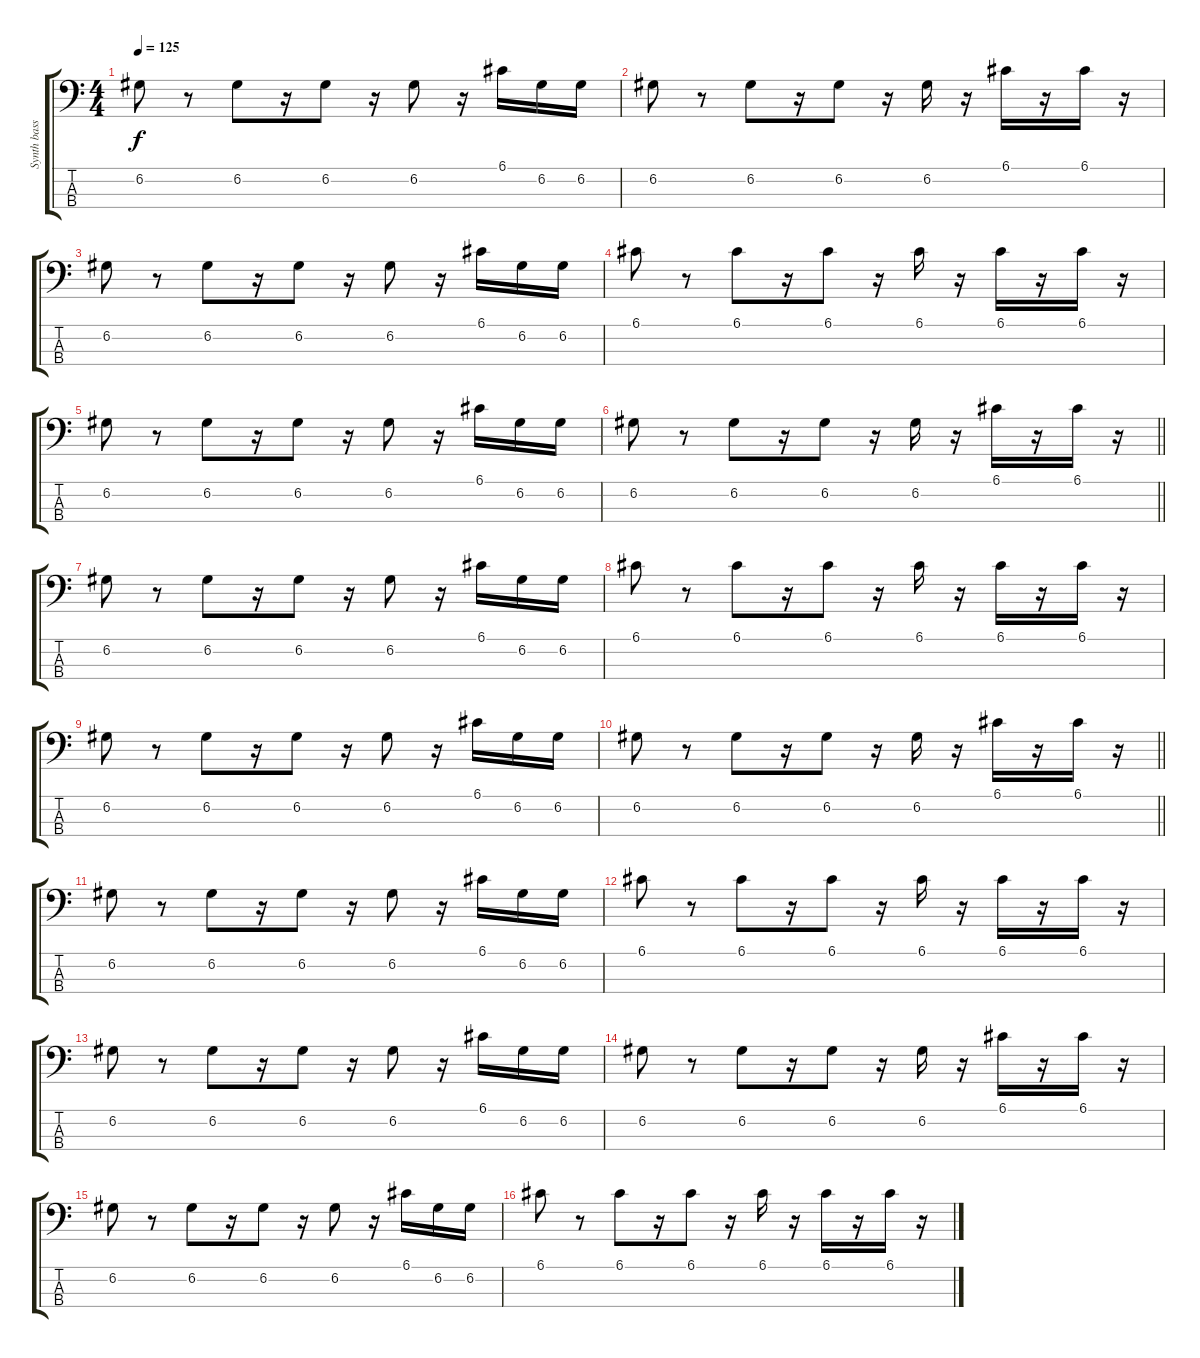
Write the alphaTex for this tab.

\track ("Synth bass 1" "Synth bass") {instrument synthbass1}
\staff {score tabs}
\tuning (G2 D2 A1 E1) {hide}
\ts (4 4)
\tempo 125
\clef f4
\ks c
6.2.8{dy f} r.8 6.2.8 r.16 6.2.8 r.16 6.2.8 r.16 6.1.16 6.2.16 6.2.16 |
6.2.8 r.8 6.2.8 r.16 6.2.8 r.16 6.2.16 r.16 6.1.16 r.16 6.1.16 r.16 |
6.2.8 r.8 6.2.8 r.16 6.2.8 r.16 6.2.8 r.16 6.1.16 6.2.16 6.2.16 |
6.1.8 r.8 6.1.8 r.16 6.1.8 r.16 6.1.16 r.16 6.1.16 r.16 6.1.16 r.16 |
6.2.8 r.8 6.2.8 r.16 6.2.8 r.16 6.2.8 r.16 6.1.16 6.2.16 6.2.16 |
\barLineRight lightlight
6.2.8 r.8 6.2.8 r.16 6.2.8 r.16 6.2.16 r.16 6.1.16 r.16 6.1.16 r.16 |
6.2.8 r.8 6.2.8 r.16 6.2.8 r.16 6.2.8 r.16 6.1.16 6.2.16 6.2.16 |
6.1.8 r.8 6.1.8 r.16 6.1.8 r.16 6.1.16 r.16 6.1.16 r.16 6.1.16 r.16 |
6.2.8 r.8 6.2.8 r.16 6.2.8 r.16 6.2.8 r.16 6.1.16 6.2.16 6.2.16 |
\barLineRight lightlight
6.2.8 r.8 6.2.8 r.16 6.2.8 r.16 6.2.16 r.16 6.1.16 r.16 6.1.16 r.16 |
6.2.8 r.8 6.2.8 r.16 6.2.8 r.16 6.2.8 r.16 6.1.16 6.2.16 6.2.16 |
6.1.8 r.8 6.1.8 r.16 6.1.8 r.16 6.1.16 r.16 6.1.16 r.16 6.1.16 r.16 |
6.2.8 r.8 6.2.8 r.16 6.2.8 r.16 6.2.8 r.16 6.1.16 6.2.16 6.2.16 |
6.2.8 r.8 6.2.8 r.16 6.2.8 r.16 6.2.16 r.16 6.1.16 r.16 6.1.16 r.16 |
6.2.8 r.8 6.2.8 r.16 6.2.8 r.16 6.2.8 r.16 6.1.16 6.2.16 6.2.16 |
6.1.8 r.8 6.1.8 r.16 6.1.8 r.16 6.1.16 r.16 6.1.16 r.16 6.1.16 r.16
